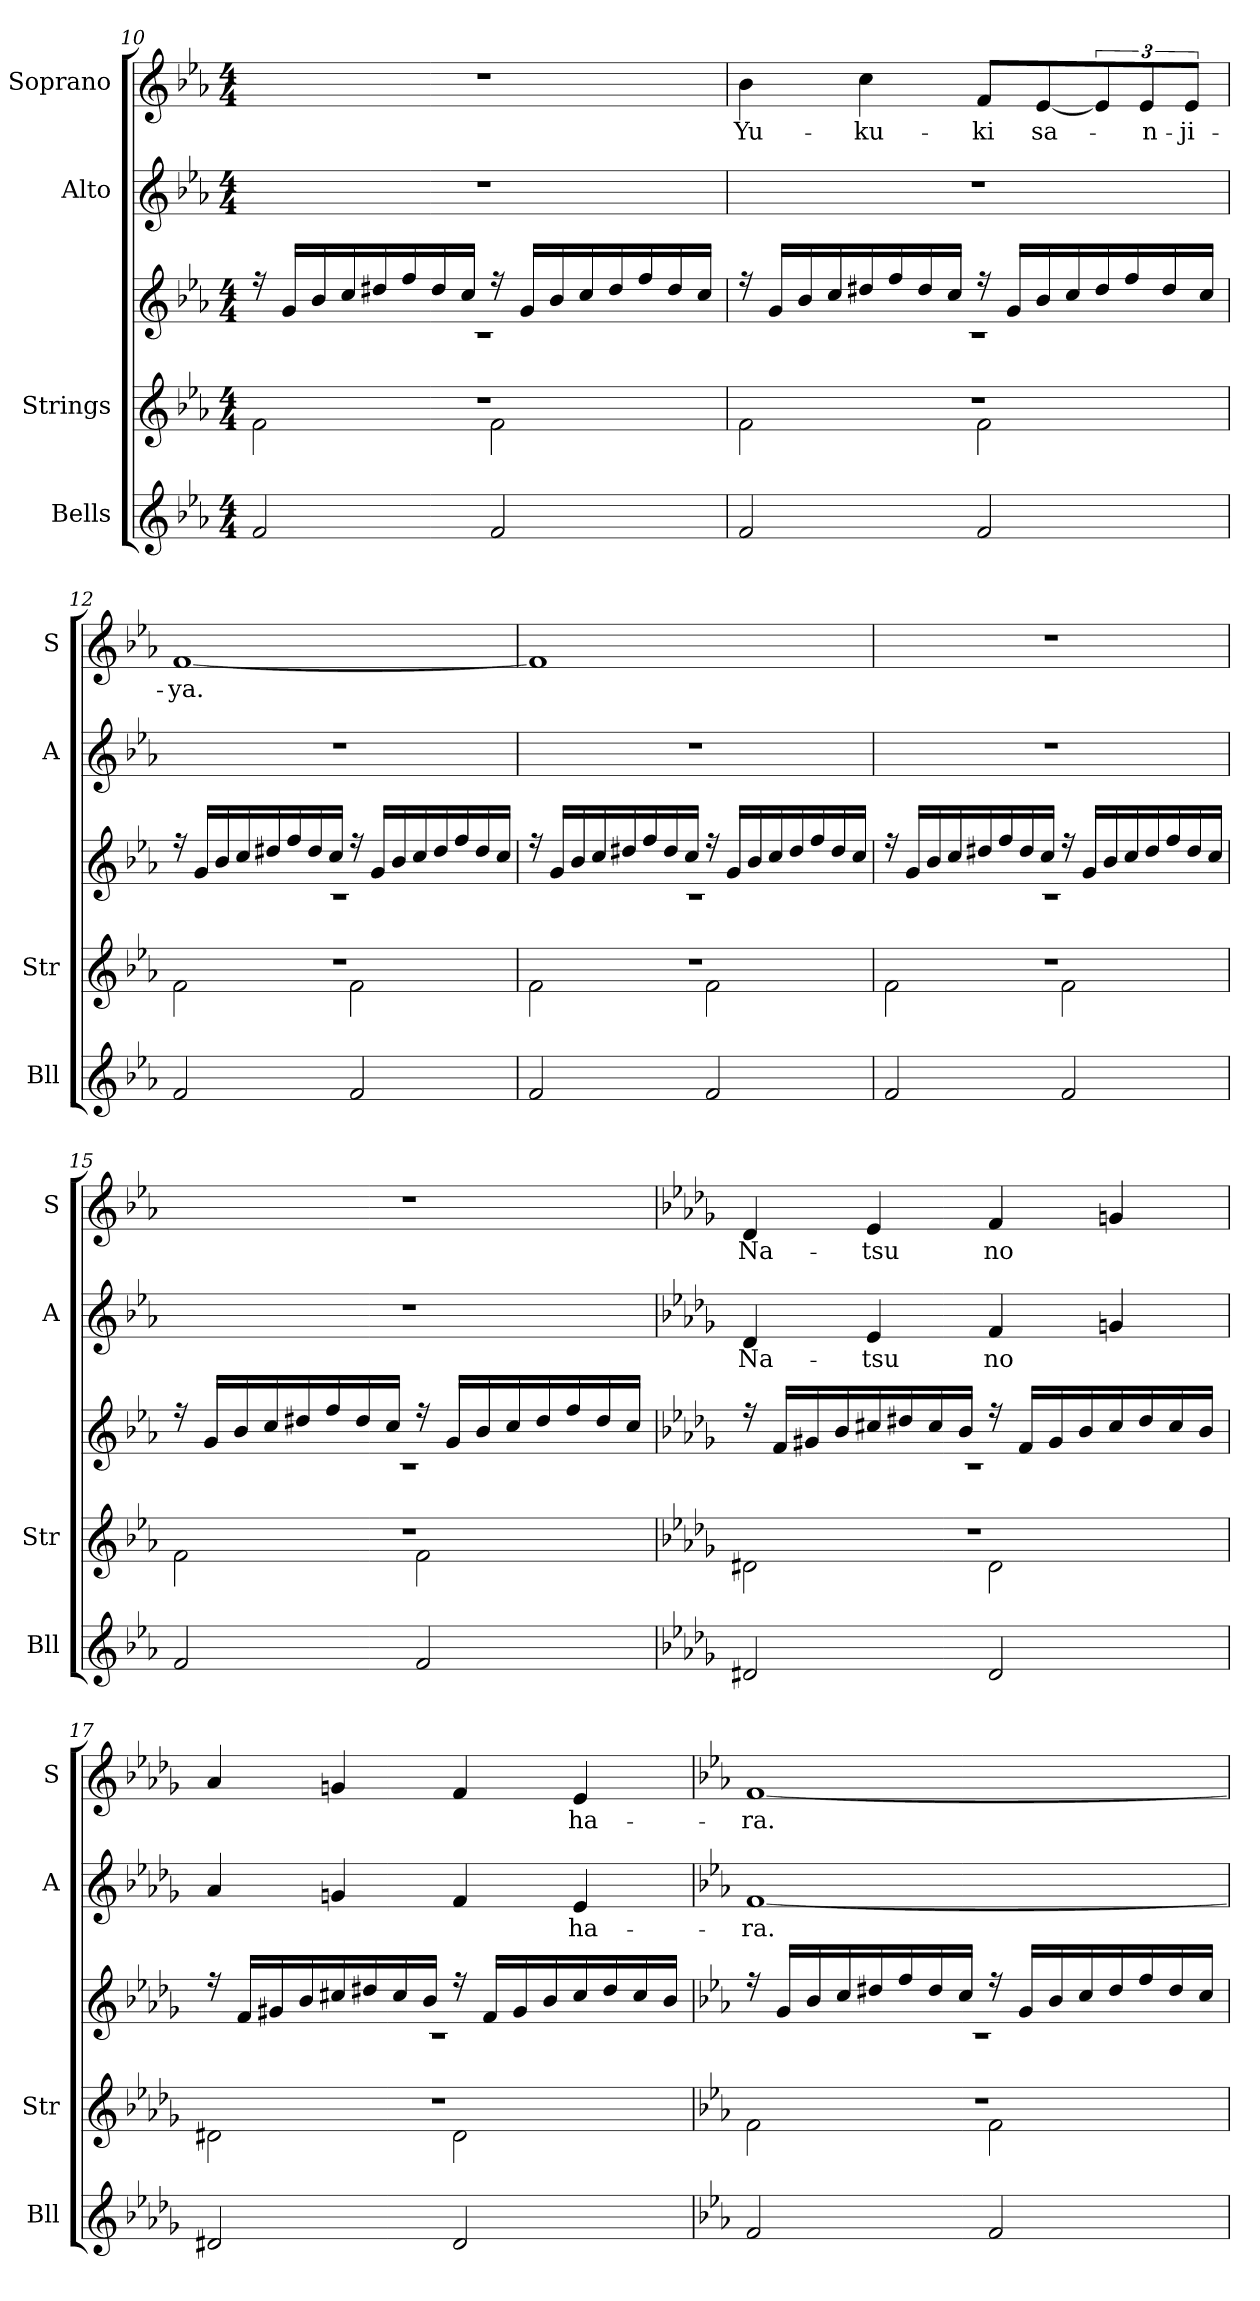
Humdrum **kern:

**kern	**kern	**kern	**kern	**text	**kern	**text
*part4	*part3	*part3	*part2	*part2	*part1	*part1
*staff5	*staff4	*staff3	*staff2	*staff2	*staff1	*staff1
*I"Bells	*I"Strings	*	*I"Alto	*	*I"Soprano	*
*I'Bll	*I'Str	*	*I'A	*	*I'S	*
*clefG2	*clefG2	*clefG2	*clefG2	*	*clefG2	*
*k[b-e-a-]	*k[b-e-a-]	*k[b-e-a-]	*k[b-e-a-]	*	*k[b-e-a-]	*
*E-:	*E-:	*E-:	*E-:	*	*E-:	*
*M4/4	*M4/4	*M4/4	*M4/4	*	*M4/4	*
=10	=10	=10	=10	=10	=10	=10
*	*^	*^	*	*	*	*
2f	1r	2f\	16r	1r	1r	.	1r	.
.	.	.	16g/LL	.	.	.	.	.
.	.	.	16b-/	.	.	.	.	.
.	.	.	16cc/	.	.	.	.	.
.	.	.	16dd#X/	.	.	.	.	.
.	.	.	16ff/	.	.	.	.	.
.	.	.	16dd#/	.	.	.	.	.
.	.	.	16cc/JJ	.	.	.	.	.
2f	.	2f\	16r	.	.	.	.	.
.	.	.	16g/LL	.	.	.	.	.
.	.	.	16b-/	.	.	.	.	.
.	.	.	16cc/	.	.	.	.	.
.	.	.	16dd#/	.	.	.	.	.
.	.	.	16ff/	.	.	.	.	.
.	.	.	16dd#/	.	.	.	.	.
.	.	.	16cc/JJ	.	.	.	.	.
=11	=11	=11	=11	=11	=11	=11	=11	=11
!	!	!	!	!	!	!	!	!LO:LY:b
2f	1r	2f\	16r	1r	1r	.	4b-	Yu-
.	.	.	16g/LL	.	.	.	.	.
.	.	.	16b-/	.	.	.	.	.
.	.	.	16cc/	.	.	.	.	.
!	!	!	!	!	!	!	!	!LO:LY:b
.	.	.	16dd#X/	.	.	.	4cc	-ku-
.	.	.	16ff/	.	.	.	.	.
.	.	.	16dd#/	.	.	.	.	.
.	.	.	16cc/JJ	.	.	.	.	.
!	!	!	!	!	!	!	!	!LO:LY:b
2f	.	2f\	16r	.	.	.	8fL	-ki
.	.	.	16g/LL	.	.	.	.	.
!	!	!	!	!	!	!	!	!LO:LY:b
.	.	.	16b-/	.	.	.	[8e-	sa-
.	.	.	16cc/	.	.	.	.	.
.	.	.	16dd#/	.	.	.	12e-]	.
.	.	.	16ff/	.	.	.	.	.
!	!	!	!	!	!	!	!	!LO:LY:b
.	.	.	.	.	.	.	12e-	-n-
.	.	.	16dd#/	.	.	.	.	.
!	!	!	!	!	!	!	!	!LO:LY:b
.	.	.	.	.	.	.	12e-J	-ji-
.	.	.	16cc/JJ	.	.	.	.	.
!!LO:LB:g=z
=12	=12	=12	=12	=12	=12	=12	=12	=12
!	!	!	!	!	!	!	!	!LO:LY:b
2f	1r	2f\	16r	1r	1r	.	[1f	-ya.
.	.	.	16g/LL	.	.	.	.	.
.	.	.	16b-/	.	.	.	.	.
.	.	.	16cc/	.	.	.	.	.
.	.	.	16dd#X/	.	.	.	.	.
.	.	.	16ff/	.	.	.	.	.
.	.	.	16dd#/	.	.	.	.	.
.	.	.	16cc/JJ	.	.	.	.	.
2f	.	2f\	16r	.	.	.	.	.
.	.	.	16g/LL	.	.	.	.	.
.	.	.	16b-/	.	.	.	.	.
.	.	.	16cc/	.	.	.	.	.
.	.	.	16dd#/	.	.	.	.	.
.	.	.	16ff/	.	.	.	.	.
.	.	.	16dd#/	.	.	.	.	.
.	.	.	16cc/JJ	.	.	.	.	.
=13	=13	=13	=13	=13	=13	=13	=13	=13
2f	1r	2f\	16r	1r	1r	.	1f]	.
.	.	.	16g/LL	.	.	.	.	.
.	.	.	16b-/	.	.	.	.	.
.	.	.	16cc/	.	.	.	.	.
.	.	.	16dd#X/	.	.	.	.	.
.	.	.	16ff/	.	.	.	.	.
.	.	.	16dd#/	.	.	.	.	.
.	.	.	16cc/JJ	.	.	.	.	.
2f	.	2f\	16r	.	.	.	.	.
.	.	.	16g/LL	.	.	.	.	.
.	.	.	16b-/	.	.	.	.	.
.	.	.	16cc/	.	.	.	.	.
.	.	.	16dd#/	.	.	.	.	.
.	.	.	16ff/	.	.	.	.	.
.	.	.	16dd#/	.	.	.	.	.
.	.	.	16cc/JJ	.	.	.	.	.
=14	=14	=14	=14	=14	=14	=14	=14	=14
2f	1r	2f\	16r	1r	1r	.	1r	.
.	.	.	16g/LL	.	.	.	.	.
.	.	.	16b-/	.	.	.	.	.
.	.	.	16cc/	.	.	.	.	.
.	.	.	16dd#X/	.	.	.	.	.
.	.	.	16ff/	.	.	.	.	.
.	.	.	16dd#/	.	.	.	.	.
.	.	.	16cc/JJ	.	.	.	.	.
2f	.	2f\	16r	.	.	.	.	.
.	.	.	16g/LL	.	.	.	.	.
.	.	.	16b-/	.	.	.	.	.
.	.	.	16cc/	.	.	.	.	.
.	.	.	16dd#/	.	.	.	.	.
.	.	.	16ff/	.	.	.	.	.
.	.	.	16dd#/	.	.	.	.	.
.	.	.	16cc/JJ	.	.	.	.	.
!!LO:LB:g=z
=15	=15	=15	=15	=15	=15	=15	=15	=15
2f	1r	2f\	16r	1r	1r	.	1r	.
.	.	.	16g/LL	.	.	.	.	.
.	.	.	16b-/	.	.	.	.	.
.	.	.	16cc/	.	.	.	.	.
.	.	.	16dd#X/	.	.	.	.	.
.	.	.	16ff/	.	.	.	.	.
.	.	.	16dd#/	.	.	.	.	.
.	.	.	16cc/JJ	.	.	.	.	.
2f	.	2f\	16r	.	.	.	.	.
.	.	.	16g/LL	.	.	.	.	.
.	.	.	16b-/	.	.	.	.	.
.	.	.	16cc/	.	.	.	.	.
.	.	.	16dd#/	.	.	.	.	.
.	.	.	16ff/	.	.	.	.	.
.	.	.	16dd#/	.	.	.	.	.
.	.	.	16cc/JJ	.	.	.	.	.
=16	=16	=16	=16	=16	=16	=16	=16	=16
*k[b-e-a-d-g-]	*k[b-e-a-d-g-]	*	*k[b-e-a-d-g-]	*	*k[b-e-a-d-g-]	*	*k[b-e-a-d-g-]	*
*D-:	*D-:	*	*D-:	*	*D-:	*	*D-:	*
!	!	!	!	!	!	!LO:LY:b	!	!LO:LY:b
2d#X	1r	2d#X\	16r	1r	4d-	Na-	4d-	Na-
.	.	.	16f/LL	.	.	.	.	.
.	.	.	16g#X/	.	.	.	.	.
.	.	.	16b-/	.	.	.	.	.
!	!	!	!	!	!	!LO:LY:b	!	!LO:LY:b
.	.	.	16cc#X/	.	4e-	-tsu	4e-	-tsu
.	.	.	16dd#X/	.	.	.	.	.
.	.	.	16cc#/	.	.	.	.	.
.	.	.	16b-/JJ	.	.	.	.	.
!	!	!	!	!	!	!LO:LY:b	!	!LO:LY:b
2d#	.	2d#\	16r	.	4f	no	4f	no
.	.	.	16f/LL	.	.	.	.	.
.	.	.	16g#/	.	.	.	.	.
.	.	.	16b-/	.	.	.	.	.
.	.	.	16cc#/	.	4gn	.	4gn	.
.	.	.	16dd#/	.	.	.	.	.
.	.	.	16cc#/	.	.	.	.	.
.	.	.	16b-/JJ	.	.	.	.	.
!!LO:LB:g=z
=17	=17	=17	=17	=17	=17	=17	=17	=17
2d#X	1r	2d#X\	16r	1r	4a-	.	4a-	.
.	.	.	16f/LL	.	.	.	.	.
.	.	.	16g#X/	.	.	.	.	.
.	.	.	16b-/	.	.	.	.	.
.	.	.	16cc#X/	.	4gn	.	4gn	.
.	.	.	16dd#X/	.	.	.	.	.
.	.	.	16cc#/	.	.	.	.	.
.	.	.	16b-/JJ	.	.	.	.	.
2d#	.	2d#\	16r	.	4f	.	4f	.
.	.	.	16f/LL	.	.	.	.	.
.	.	.	16g#/	.	.	.	.	.
.	.	.	16b-/	.	.	.	.	.
!	!	!	!	!	!	!LO:LY:b	!	!LO:LY:b
.	.	.	16cc#/	.	4e-	ha-	4e-	ha-
.	.	.	16dd#/	.	.	.	.	.
.	.	.	16cc#/	.	.	.	.	.
.	.	.	16b-/JJ	.	.	.	.	.
=18	=18	=18	=18	=18	=18	=18	=18	=18
*k[b-e-a-]	*k[b-e-a-]	*	*k[b-e-a-]	*	*k[b-e-a-]	*	*k[b-e-a-]	*
*E-:	*E-:	*	*E-:	*	*E-:	*	*E-:	*
!	!	!	!	!	!	!LO:LY:b	!	!LO:LY:b
2f	1r	2f\	16r	1r	[1f	-ra.	[1f	-ra.
.	.	.	16g/LL	.	.	.	.	.
.	.	.	16b-/	.	.	.	.	.
.	.	.	16cc/	.	.	.	.	.
.	.	.	16dd#X/	.	.	.	.	.
.	.	.	16ff/	.	.	.	.	.
.	.	.	16dd#/	.	.	.	.	.
.	.	.	16cc/JJ	.	.	.	.	.
2f	.	2f\	16r	.	.	.	.	.
.	.	.	16g/LL	.	.	.	.	.
.	.	.	16b-/	.	.	.	.	.
.	.	.	16cc/	.	.	.	.	.
.	.	.	16dd#/	.	.	.	.	.
.	.	.	16ff/	.	.	.	.	.
.	.	.	16dd#/	.	.	.	.	.
.	.	.	16cc/JJ	.	.	.	.	.
*	*v	*v	*	*	*	*	*	*
*	*	*v	*v	*	*	*	*
=	=	=	=	=	=	=
*-	*-	*-	*-	*-	*-	*-
